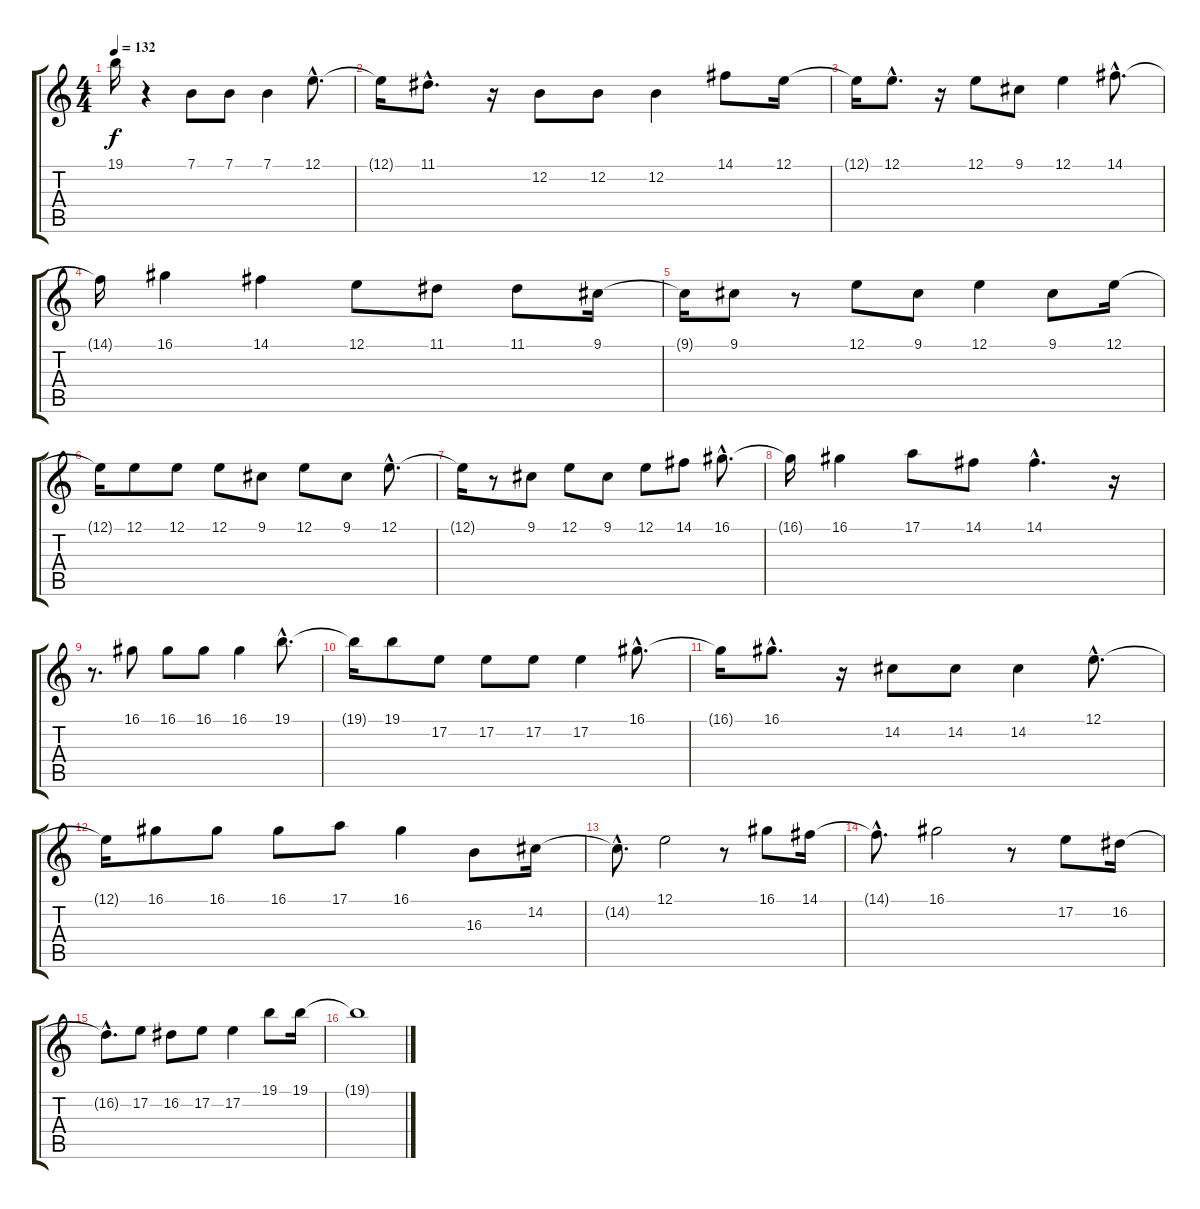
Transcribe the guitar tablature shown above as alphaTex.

\track "" {instrument lead1square}
\staff {score tabs}
\tuning (E4 B3 G3 D3 A2 E2) {hide}
\ts (4 4)
\tempo 132
\clef g2
\ks c
19.1{t}.16{dy f} r.4 7.1.8 7.1.8 7.1.4 12.1{hac}.8{d} |
12.1{t}.16 11.1{hac}.8{d} r.16 12.2.8 12.2.8 12.2.4 14.1.8 12.1.16 |
12.1{t}.16 12.1{hac}.8{d} r.16 12.1.8 9.1.8 12.1.4 14.1{hac}.8{d} |
14.1{t}.16 16.1.4 14.1.4 12.1.8 11.1.8 11.1.8 9.1.16 |
9.1{t}.16 9.1.8 r.8 12.1.8 9.1.8 12.1.4 9.1.8 12.1.16 |
12.1{t}.16 12.1.8 12.1.8 12.1.8 9.1.8 12.1.8 9.1.8 12.1{hac}.8{d} |
12.1{t}.16 r.8 9.1.8 12.1.8 9.1.8 12.1.8 14.1.8 16.1{hac}.8{d} |
16.1{t}.16 16.1.4 17.1.8 14.1.8 14.1{hac}.4{d} r.16 |
r.8{d} 16.1.8 16.1.8 16.1.8 16.1.4 19.1{hac}.8{d} |
19.1{t}.16 19.1.8 17.2.8 17.2.8 17.2.8 17.2.4 16.1{hac}.8{d} |
16.1{t}.16 16.1{hac}.8{d} r.16 14.2.8 14.2.8 14.2.4 12.1{hac}.8{d} |
12.1{t}.16 16.1.8 16.1.8 16.1.8 17.1.8 16.1.4 16.3.8 14.2.16 |
14.2{hac t}.8{d} 12.1.2 r.8 16.1.8 14.1.16 |
14.1{hac t}.8{d} 16.1.2 r.8 17.2.8 16.2.16 |
16.2{hac t}.8{d} 17.2.8 16.2.8 17.2.8 17.2.4 19.1.8 19.1.16 |
19.1{t}.1
